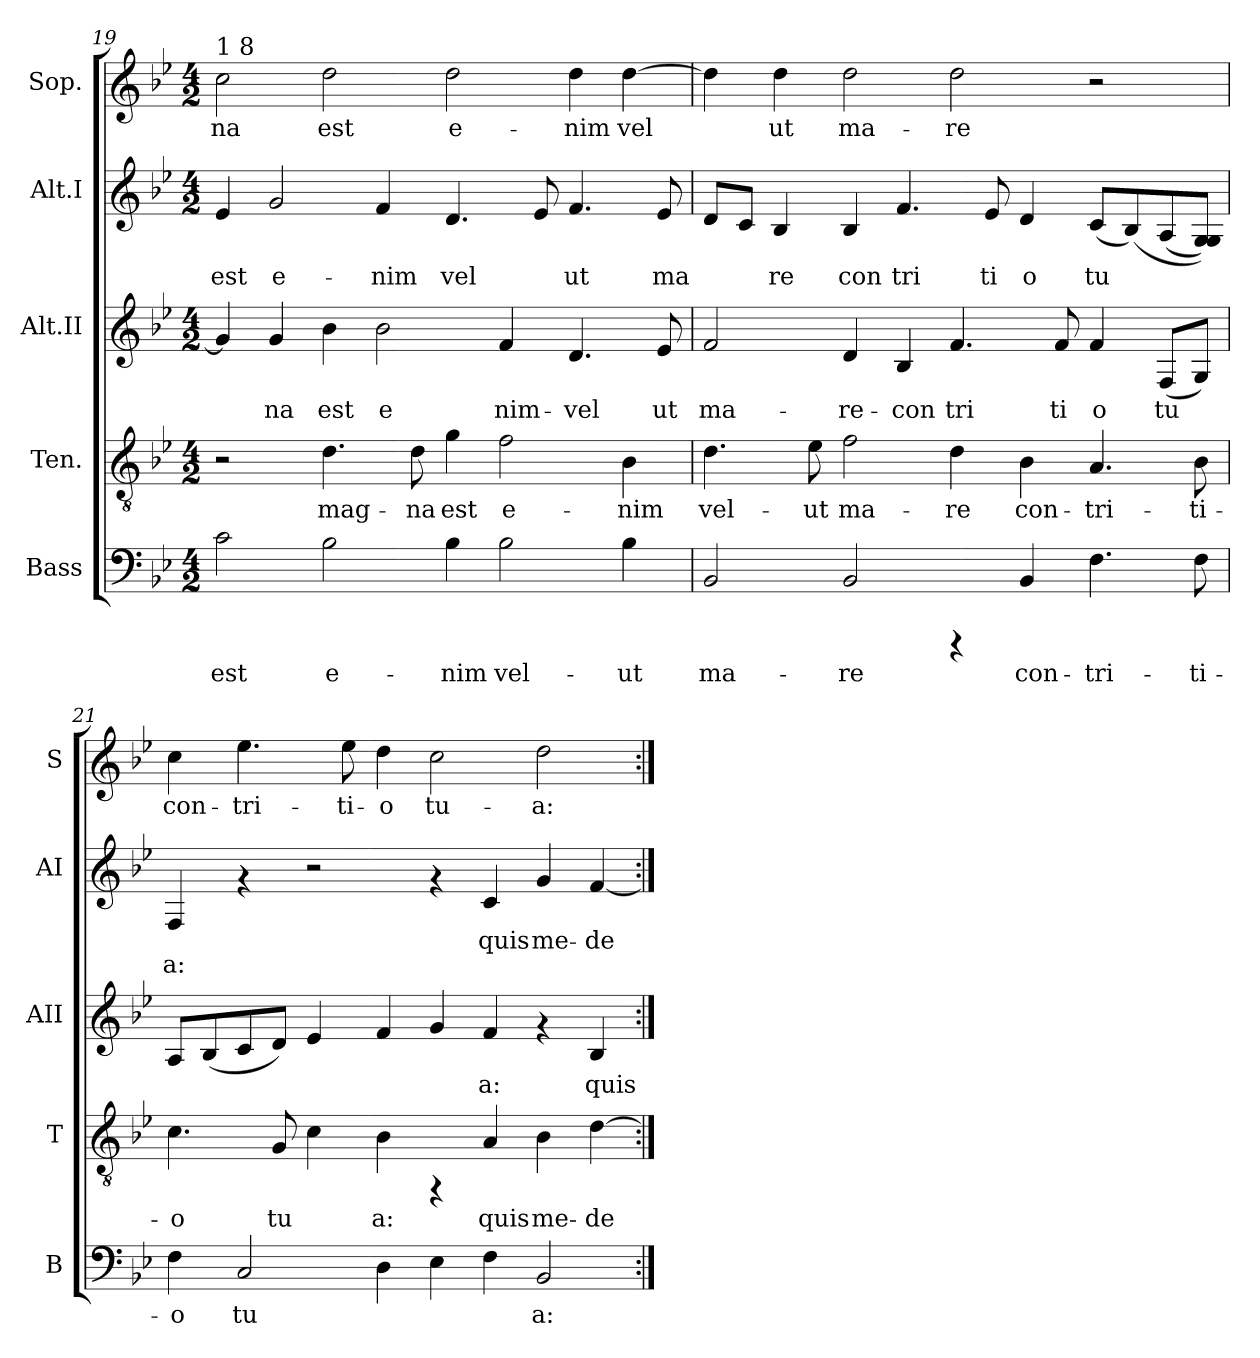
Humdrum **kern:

**kern	**text	**kern	**text	**kern	**text	**kern	**text	**text	**kern	**text
*part5	*part5	*part4	*part4	*part3	*part3	*part2	*part2	*part2	*part1	*part1
*staff5	*staff5	*staff4	*staff4	*staff3	*staff3	*staff2	*staff2	*staff2	*staff1	*staff1
*I"Bass	*	*I"Ten.	*	*I"Alt.II	*	*I"Alt.I	*	*	*I"Sop.	*
*I'B	*	*I'T	*	*I'AII	*	*I'AI	*	*	*I'S	*
!!LO:LB:g=z
*clefF4	*	*clefGv2	*	*clefG2	*	*clefG2	*	*	*clefG2	*
*k[b-e-]	*	*k[b-e-]	*	*k[b-e-]	*	*k[b-e-]	*	*	*k[b-e-]	*
*B-:	*	*B-:	*	*B-:	*	*B-:	*	*	*B-:	*
*M4/2	*	*M4/2	*	*M4/2	*	*M4/2	*	*	*M4/2	*
=19	=19	=19	=19	=19	=19	=19	=19	=19	=19	=19
!	!	!	!	!	!	!	!	!	!LO:TX:a:t=1 8	!
!	!LO:LY:b:cj	!	!	!	!LO:LY:b:cj	!	!LO:LY:b:cj	!	!	!LO:LY:b:cj
2c\	est	2r	.	4g/]	.	4e-/	est	.	2cc\	-na
!	!	!	!	!	!LO:LY:b:cj	!	!LO:LY:b:cj	!	!	!
.	.	.	.	4g/	na	2g/	e-	.	.	.
!	!LO:LY:b:cj	!	!LO:LY:b:cj	!	!LO:LY:b:cj	!	!	!	!	!LO:LY:b:cj
2B-\	e-	4.d\	mag-	4b-\	est	.	.	.	2dd\	est
!	!	!	!	!	!LO:LY:b:cj	!	!LO:LY:b:cj	!	!	!
.	.	.	.	2b-\	e	4f/	-nim	.	.	.
!	!	!	!LO:LY:b:cj	!	!	!	!	!	!	!
.	.	8d\	-na	.	.	.	.	.	.	.
!	!LO:LY:b:cj	!	!LO:LY:b:cj	!	!	!	!LO:LY:b:cj	!	!	!LO:LY:b:cj
4B-\	-nim	4g\	est	.	.	4.d/	vel-	.	2dd\	e-
!	!LO:LY:b:cj	!	!LO:LY:b:cj	!	!LO:LY:b:cj	!	!	!	!	!
2B-\	vel-	2f\	e-	4f/	nim-	.	.	.	.	.
!	!	!	!	!	!	!	!LO:LY:b:cj	!	!	!
.	.	.	.	.	.	8e-/	--	.	.	.
!	!	!	!	!	!LO:LY:b:cj	!	!LO:LY:b:cj	!	!	!LO:LY:b:cj
.	.	.	.	4.d/	-vel	4.f/	-ut	.	4dd\	-nim
!	!LO:LY:b:cj	!	!LO:LY:b:cj	!	!	!	!	!	!	!LO:LY:b:cj
4B-\	-ut	4B-\	-nim	.	.	.	.	.	[>4dd\	vel-
!	!	!	!	!	!LO:LY:b:cj	!	!LO:LY:b:cj	!	!	!
.	.	.	.	8e-/	ut	8e-/	ma	.	.	.
=20	=20	=20	=20	=20	=20	=20	=20	=20	=20	=20
!	!LO:LY:b:cj	!	!LO:LY:b:cj	!	!LO:LY:b:cj	!	!LO:LY:b:cj	!	!	!LO:LY:b:cj
2BB-/	ma-	4.d\	vel-	2f/	ma-	8d/L	.	.	4dd\]	--
!	!	!	!	!	!	!	!LO:LY:b:cj	!	!	!
.	.	.	.	.	.	8c/J	.	.	.	.
!	!	!	!	!	!	!	!LO:LY:b:cj	!	!	!LO:LY:b:cj
.	.	.	.	.	.	4B-/	re	.	4dd\	-ut
!	!	!	!LO:LY:b:cj	!	!	!	!	!	!	!
.	.	8e-\	-ut	.	.	.	.	.	.	.
!	!LO:LY:b:cj	!	!LO:LY:b:cj	!	!LO:LY:b:cj	!	!LO:LY:b:cj	!	!	!LO:LY:b:cj
2BB-/	-re	2f\	ma-	4d/	-re-	4B-/	con	.	2dd\	ma-
!	!	!	!	!	!LO:LY:b:cj	!	!LO:LY:b:cj	!	!	!
.	.	.	.	4B-/	-con	4.f/	tri	.	.	.
!	!	!	!LO:LY:b:cj	!	!LO:LY:b:cj	!	!	!	!	!LO:LY:b:cj
4rCCC	.	4d\	-re	4.f/	tri	.	.	.	2dd\	-re
!	!	!	!	!	!	!	!LO:LY:b:cj	!	!	!
.	.	.	.	.	.	8e-/	ti	.	.	.
!	!LO:LY:b:cj	!	!LO:LY:b:cj	!	!	!	!LO:LY:b:cj	!	!	!
4BB-/	con-	4B-\	con-	.	.	4d/	o	.	.	.
!	!	!	!	!	!LO:LY:b:cj	!	!	!	!	!
.	.	.	.	8f/	ti	.	.	.	.	.
!	!LO:LY:b:cj	!	!LO:LY:b:cj	!	!LO:LY:b:cj	!	!LO:LY:b:cj	!	!	!
4.F\	-tri-	4.A/	-tri-	4f/	o	(<8c/L	tu	.	2r	.
!	!	!	!	!	!	!	!LO:LY:b:cj	!	!	!
.	.	.	.	.	.	(>8B-/)	.	.	.	.
!	!	!	!	!	!LO:LY:b:cj	!	!LO:LY:b:cj	!	!	!
.	.	.	.	(>8F/L	tu-	(<8A/	.	.	.	.
!	!LO:LY:b:cj	!	!LO:LY:b:cj	!	!LO:LY:b:cj	!	!LO:LY:b:cj	!	!	!
8F\	-ti-	8B-\	-ti-	8G/J)	--	8G/ 8G/J))	.	.	.	.
=21	=21	=21	=21	=21	=21	=21	=21	=21	=21	=21
!	!LO:LY:b:cj	!	!LO:LY:b:cj	!	!LO:LY:b:cj	!	!LO:LY:b:cj	!LO:LY:b:cj	!	!LO:LY:b:cj
4F\	-o	4.c\	-o	8A/L	--	4F/	-	-a:-	4cc\	con-
!	!	!	!	!	!LO:LY:b:cj	!	!	!	!	!
.	.	.	.	(>8B-/	--	.	.	.	.	.
!	!LO:LY:b:cj	!	!	!	!LO:LY:b:cj	!	!	!	!	!LO:LY:b:cj
2C/	tu-	.	.	8c/	--	4rf	.	.	4.ee-\	-tri-
!	!	!	!LO:LY:b:cj	!	!LO:LY:b:cj	!	!	!	!	!
.	.	8G/	tu-	8d/J)	--	.	.	.	.	.
!	!	!	!LO:LY:b:cj	!	!LO:LY:b:cj	!	!	!	!	!
.	.	4c\	--	4e-/	--	2r	.	.	.	.
!	!	!	!	!	!	!	!	!	!	!LO:LY:b:cj
.	.	.	.	.	.	.	.	.	8ee-\	-ti-
!	!LO:LY:b:cj	!	!LO:LY:b:cj	!	!LO:LY:b:cj	!	!	!	!	!LO:LY:b:cj
4D\	--	4B-\	-a:	4f/	--	.	.	.	4dd\	-o
!	!LO:LY:b:cj	!	!	!	!LO:LY:b:cj	!	!	!	!	!LO:LY:b:cj
4E-\	--	4rFF	.	4g/	--	4rf	.	.	2cc\	tu-
!	!LO:LY:b:cj	!	!LO:LY:b:cj	!	!LO:LY:b:cj	!	!LO:LY:b:cj	!LO:LY:b:cj	!	!
4F\	--	4A/	quis	4f/	-a:	4c/	-quis	-	.	.
!	!LO:LY:b:cj	!	!LO:LY:b:cj	!	!	!	!LO:LY:b:cj	!LO:LY:b:cj	!	!LO:LY:b:cj
2BB-/	-a:	4B-\	me-	4rf	.	4g/	-me-	--	2dd\	-a:
!	!	!	!LO:LY:b:cj	!	!LO:LY:b:cj	!	!LO:LY:b:cj	!LO:LY:b:cj	!	!
.	.	[>4d\	-de-	4B-/	quis	[>4f/	-de-	--	.	.
=:|!	=:|!	=:|!	=:|!	=:|!	=:|!	=:|!	=:|!	=:|!	=:|!	=:|!
*-	*-	*-	*-	*-	*-	*-	*-	*-	*-	*-
